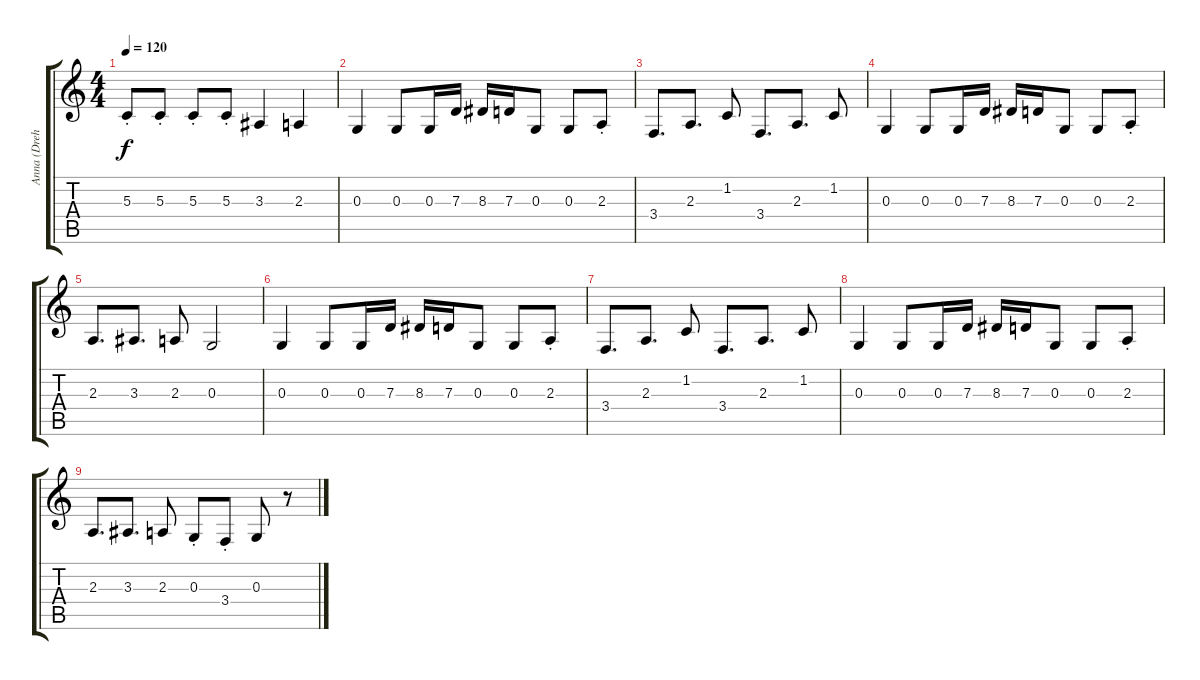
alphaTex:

\track ("Anna (Drehleier)" "Anna (Dreh") {instrument accordion}
\staff {score tabs}
\tuning (E4 B3 G3 D3 A2 E2) {hide}
\ts (4 4)
\tempo 120
\clef g2
\ks c
5.3{st}.8{dy f} 5.3{st}.8 5.3{st}.8 5.3{st}.8 3.3.4 2.3.4 |
0.3.4 0.3.8 0.3.16 7.3.16 8.3.16 7.3.16 0.3.8 0.3.8 2.3{st}.8 |
3.4.8{d} 2.3.8{d} 1.2.8 3.4.8{d} 2.3.8{d} 1.2.8 |
0.3.4 0.3.8 0.3.16 7.3.16 8.3.16 7.3.16 0.3.8 0.3.8 2.3{st}.8 |
2.3.8{d} 3.3.8{d} 2.3.8 0.3.2 |
0.3.4 0.3.8 0.3.16 7.3.16 8.3.16 7.3.16 0.3.8 0.3.8 2.3{st}.8 |
3.4.8{d} 2.3.8{d} 1.2.8 3.4.8{d} 2.3.8{d} 1.2.8 |
0.3.4 0.3.8 0.3.16 7.3.16 8.3.16 7.3.16 0.3.8 0.3.8 2.3{st}.8 |
2.3.8{d} 3.3.8{d} 2.3.8 0.3{st}.8 3.4{st}.8 0.3.8 r.8
